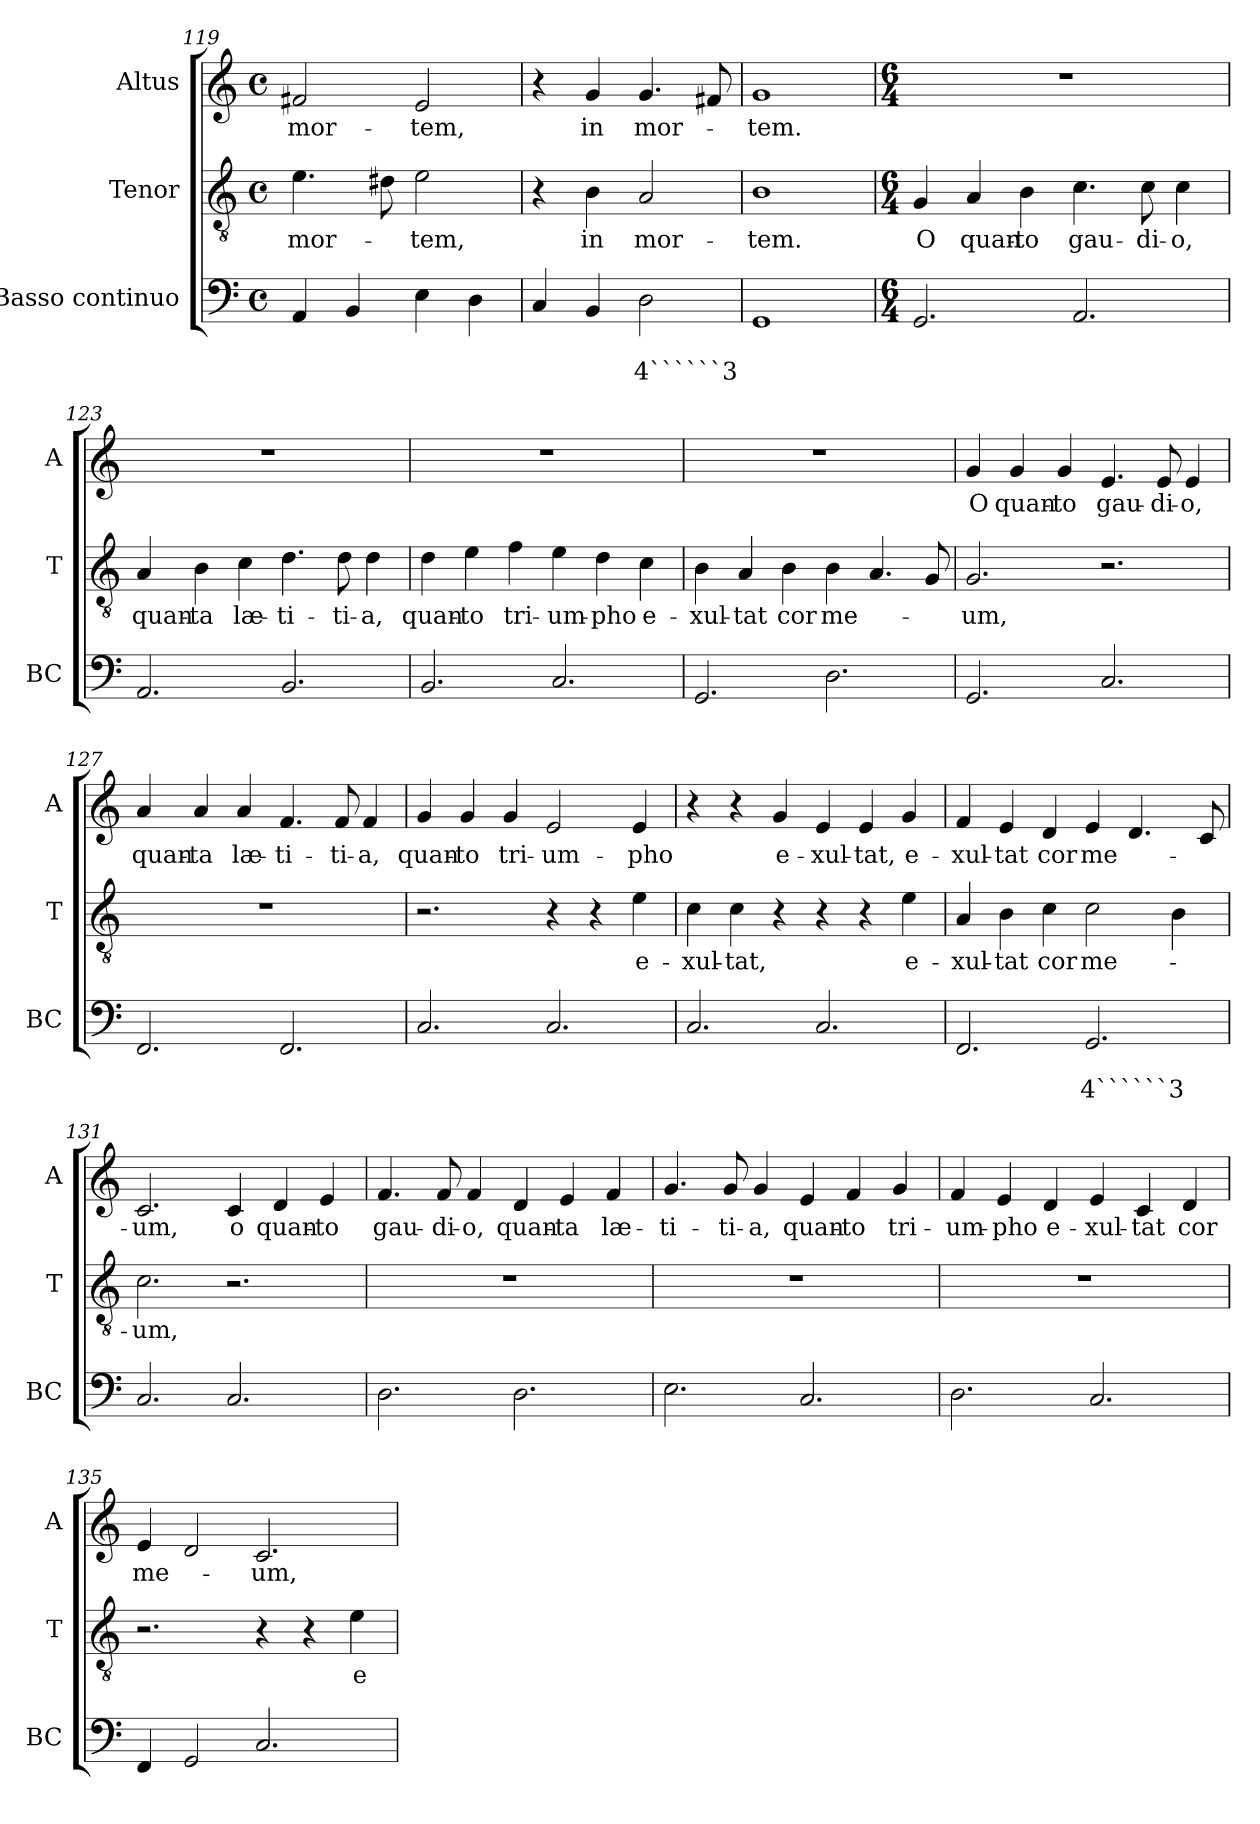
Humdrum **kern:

**kern	**text	**text	**kern	**text	**kern	**text
*part3	*part3	*part3	*part2	*part2	*part1	*part1
*staff3	*staff3	*staff3	*staff2	*staff2	*staff1	*staff1
*I"Basso continuo	*	*	*I"Tenor	*	*I"Altus	*
*I'BC	*	*	*I'T	*	*I'A	*
*clefF4	*	*	*clefGv2	*	*clefG2	*
*k[]	*	*	*k[]	*	*k[]	*
*C:	*	*	*C:	*	*C:	*
*M4/4	*	*	*M4/4	*	*M4/4	*
*met(c)	*	*	*met(c)	*	*met(c)	*
=119	=119	=119	=119	=119	=119	=119
!	!	!	!	!LO:LY:b	!	!LO:LY:b
4AA/	.	.	4.e\	mor-	2f#X/	mor-
4BB/	.	.	.	.	.	.
.	.	.	8d#X\	.	.	.
!	!	!	!	!LO:LY:b	!	!LO:LY:b
4E\	.	.	2e\	-tem,	2e/	-tem,
4D\	.	.	.	.	.	.
=120	=120	=120	=120	=120	=120	=120
4C/	.	.	4r	.	4r	.
!	!	!	!	!LO:LY:b	!	!LO:LY:b
4BB/	.	.	4B\	in	4g/	in
!	!	!LO:LY:b	!	!LO:LY:b	!	!LO:LY:b
2D\	.	4``````3	2A/	mor-	4.g/	mor-
.	.	.	.	.	8f#X/	.
=121	=121	=121	=121	=121	=121	=121
!	!	!	!	!LO:LY:b	!	!LO:LY:b
1GG	.	.	1B	-tem.	1g	-tem.
!!LO:LB:g=z
=122	=122	=122	=122	=122	=122	=122
*M6/4	*	*	*M6/4	*	*M6/4	*
!	!	!	!	!LO:LY:b	!	!
2.GG/	.	.	4G/	O	1.r	.
!	!	!	!	!LO:LY:b	!	!
.	.	.	4A/	quan-	.	.
!	!	!	!	!LO:LY:b	!	!
.	.	.	4B\	-to	.	.
!	!	!	!	!LO:LY:b	!	!
2.AA/	.	.	4.c\	gau-	.	.
!	!	!	!	!LO:LY:b	!	!
.	.	.	8c\	-di-	.	.
!	!	!	!	!LO:LY:b	!	!
.	.	.	4c\	-o,	.	.
=123	=123	=123	=123	=123	=123	=123
!	!	!	!	!LO:LY:b	!	!
2.AA/	.	.	4A/	quan-	1.r	.
!	!	!	!	!LO:LY:b	!	!
.	.	.	4B\	-ta	.	.
!	!	!	!	!LO:LY:b	!	!
.	.	.	4c\	læ-	.	.
!	!	!	!	!LO:LY:b	!	!
2.BB/	.	.	4.d\	-ti-	.	.
!	!	!	!	!LO:LY:b	!	!
.	.	.	8d\	-ti-	.	.
!	!	!	!	!LO:LY:b	!	!
.	.	.	4d\	-a,	.	.
=124	=124	=124	=124	=124	=124	=124
!	!	!	!	!LO:LY:b	!	!
2.BB/	.	.	4d\	quan-	1.r	.
!	!	!	!	!LO:LY:b	!	!
.	.	.	4e\	-to	.	.
!	!	!	!	!LO:LY:b	!	!
.	.	.	4f\	tri-	.	.
!	!	!	!	!LO:LY:b	!	!
2.C/	.	.	4e\	-um-	.	.
!	!	!	!	!LO:LY:b	!	!
.	.	.	4d\	-pho	.	.
!	!	!	!	!LO:LY:b	!	!
.	.	.	4c\	e-	.	.
=125	=125	=125	=125	=125	=125	=125
!	!	!	!	!LO:LY:b	!	!
2.GG/	.	.	4B\	-xul-	1.r	.
!	!	!	!	!LO:LY:b	!	!
.	.	.	4A/	-tat	.	.
!	!	!	!	!LO:LY:b	!	!
.	.	.	4B\	cor	.	.
!	!	!	!	!LO:LY:b	!	!
2.D\	.	.	4B\	me-	.	.
.	.	.	4.A/	.	.	.
.	.	.	8G/	.	.	.
=126	=126	=126	=126	=126	=126	=126
!	!	!	!	!LO:LY:b	!	!LO:LY:b
2.GG/	.	.	2.G/	-um,	4g/	O
!	!	!	!	!	!	!LO:LY:b
.	.	.	.	.	4g/	quan-
!	!	!	!	!	!	!LO:LY:b
.	.	.	.	.	4g/	-to
!	!	!	!	!	!	!LO:LY:b
2.C/	.	.	2.r	.	4.e/	gau-
!	!	!	!	!	!	!LO:LY:b
.	.	.	.	.	8e/	-di-
!	!	!	!	!	!	!LO:LY:b
.	.	.	.	.	4e/	-o,
!!LO:LB:g=z
=127	=127	=127	=127	=127	=127	=127
!	!	!	!	!	!	!LO:LY:b
2.FF/	.	.	1.r	.	4a/	quan-
!	!	!	!	!	!	!LO:LY:b
.	.	.	.	.	4a/	-ta
!	!	!	!	!	!	!LO:LY:b
.	.	.	.	.	4a/	læ-
!	!	!	!	!	!	!LO:LY:b
2.FF/	.	.	.	.	4.f/	-ti-
!	!	!	!	!	!	!LO:LY:b
.	.	.	.	.	8f/	-ti-
!	!	!	!	!	!	!LO:LY:b
.	.	.	.	.	4f/	-a,
=128	=128	=128	=128	=128	=128	=128
!	!	!	!	!	!	!LO:LY:b
2.C/	.	.	2.r	.	4g/	quan-
!	!	!	!	!	!	!LO:LY:b
.	.	.	.	.	4g/	-to
!	!	!	!	!	!	!LO:LY:b
.	.	.	.	.	4g/	tri-
!	!	!	!	!	!	!LO:LY:b
2.C/	.	.	4r	.	2e/	-um-
.	.	.	4r	.	.	.
!	!	!	!	!LO:LY:b	!	!LO:LY:b
.	.	.	4e\	e-	4e/	-pho
=129	=129	=129	=129	=129	=129	=129
!	!	!	!	!LO:LY:b	!	!
2.C/	.	.	4c\	-xul-	4r	.
!	!	!	!	!LO:LY:b	!	!
.	.	.	4c\	-tat,	4r	.
!	!	!	!	!	!	!LO:LY:b
.	.	.	4r	.	4g/	e-
!	!	!	!	!	!	!LO:LY:b
2.C/	.	.	4r	.	4e/	-xul-
!	!	!	!	!	!	!LO:LY:b
.	.	.	4r	.	4e/	-tat,
!	!	!	!	!LO:LY:b	!	!LO:LY:b
.	.	.	4e\	e-	4g/	e-
=130	=130	=130	=130	=130	=130	=130
!	!	!	!	!LO:LY:b	!	!LO:LY:b
2.FF/	.	.	4A/	-xul-	4f/	-xul-
!	!	!	!	!LO:LY:b	!	!LO:LY:b
.	.	.	4B\	-tat	4e/	-tat
!	!	!	!	!LO:LY:b	!	!LO:LY:b
.	.	.	4c\	cor	4d/	cor
!	!	!LO:LY:b	!	!LO:LY:b	!	!LO:LY:b
2.GG/	.	4``````3	2c\	me-	4e/	me-
.	.	.	.	.	4.d/	.
.	.	.	4B\	.	.	.
.	.	.	.	.	8c/	.
=131	=131	=131	=131	=131	=131	=131
!	!	!	!	!LO:LY:b	!	!LO:LY:b
2.C/	.	.	2.c\	-um,	2.c/	-um,
!	!	!	!	!	!	!LO:LY:b
2.C/	.	.	2.r	.	4c/	o
!	!	!	!	!	!	!LO:LY:b
.	.	.	.	.	4d/	quan-
!	!	!	!	!	!	!LO:LY:b
.	.	.	.	.	4e/	-to
!!LO:LB:g=z
=132	=132	=132	=132	=132	=132	=132
!	!	!	!	!	!	!LO:LY:b
2.D\	.	.	1.r	.	4.f/	gau-
!	!	!	!	!	!	!LO:LY:b
.	.	.	.	.	8f/	-di-
!	!	!	!	!	!	!LO:LY:b
.	.	.	.	.	4f/	-o,
!	!	!	!	!	!	!LO:LY:b
2.D\	.	.	.	.	4d/	quan-
!	!	!	!	!	!	!LO:LY:b
.	.	.	.	.	4e/	-ta
!	!	!	!	!	!	!LO:LY:b
.	.	.	.	.	4f/	læ-
=133	=133	=133	=133	=133	=133	=133
!	!	!	!	!	!	!LO:LY:b
2.E\	.	.	1.r	.	4.g/	-ti-
!	!	!	!	!	!	!LO:LY:b
.	.	.	.	.	8g/	-ti-
!	!	!	!	!	!	!LO:LY:b
.	.	.	.	.	4g/	-a,
!	!	!	!	!	!	!LO:LY:b
2.C/	.	.	.	.	4e/	quan-
!	!	!	!	!	!	!LO:LY:b
.	.	.	.	.	4f/	-to
!	!	!	!	!	!	!LO:LY:b
.	.	.	.	.	4g/	tri-
=134	=134	=134	=134	=134	=134	=134
!	!	!	!	!	!	!LO:LY:b
2.D\	.	.	1.r	.	4f/	-um-
!	!	!	!	!	!	!LO:LY:b
.	.	.	.	.	4e/	-pho
!	!	!	!	!	!	!LO:LY:b
.	.	.	.	.	4d/	e-
!	!	!	!	!	!	!LO:LY:b
2.C/	.	.	.	.	4e/	-xul-
!	!	!	!	!	!	!LO:LY:b
.	.	.	.	.	4c/	-tat
!	!	!	!	!	!	!LO:LY:b
.	.	.	.	.	4d/	cor
=135	=135	=135	=135	=135	=135	=135
!	!	!	!	!	!	!LO:LY:b
4FF/	.	.	2.r	.	4e/	me-
2GG/	.	.	.	.	2d/	.
!	!	!	!	!	!	!LO:LY:b
2.C/	.	.	4r	.	2.c/	-um,
.	.	.	4r	.	.	.
!	!	!	!	!LO:LY:b	!	!
.	.	.	4e\	e-	.	.
=	=	=	=	=	=	=
*-	*-	*-	*-	*-	*-	*-
